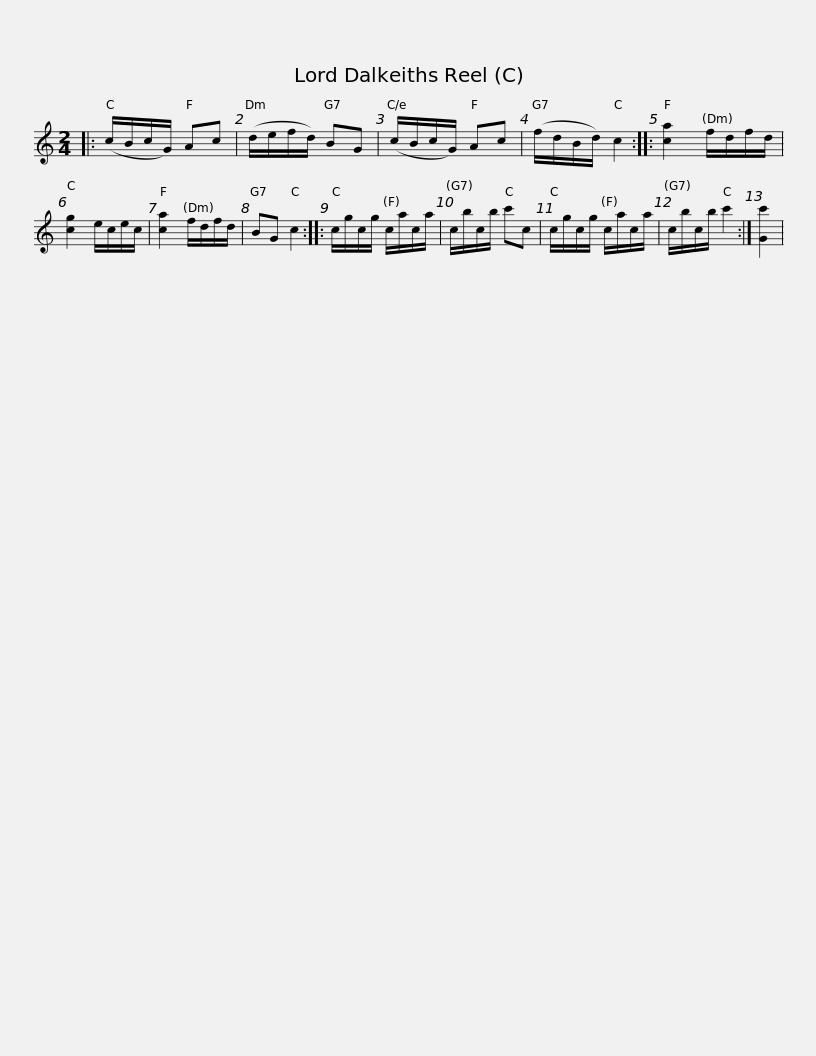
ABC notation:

X:1
L:1/8
M:2/4
I:linebreak $
K:C
V:1 treble
V:1
|: (c/B/c/G/) Ac | (d/e/f/d/) BG | (c/B/c/G/) Ac | (f/d/B/d/) c2 :: [ca]2 f/d/f/d/ | %5
 [cg]2 e/c/e/c/ | [ca]2 f/d/f/d/ | BG c2 ::$ c/g/c/g/ c/a/c/a/ | c/b/c/b/ c'c | %10
 c/g/c/g/ c/a/c/a/ | c/b/c/b/ c'2 :| [Gc']2 | %13
